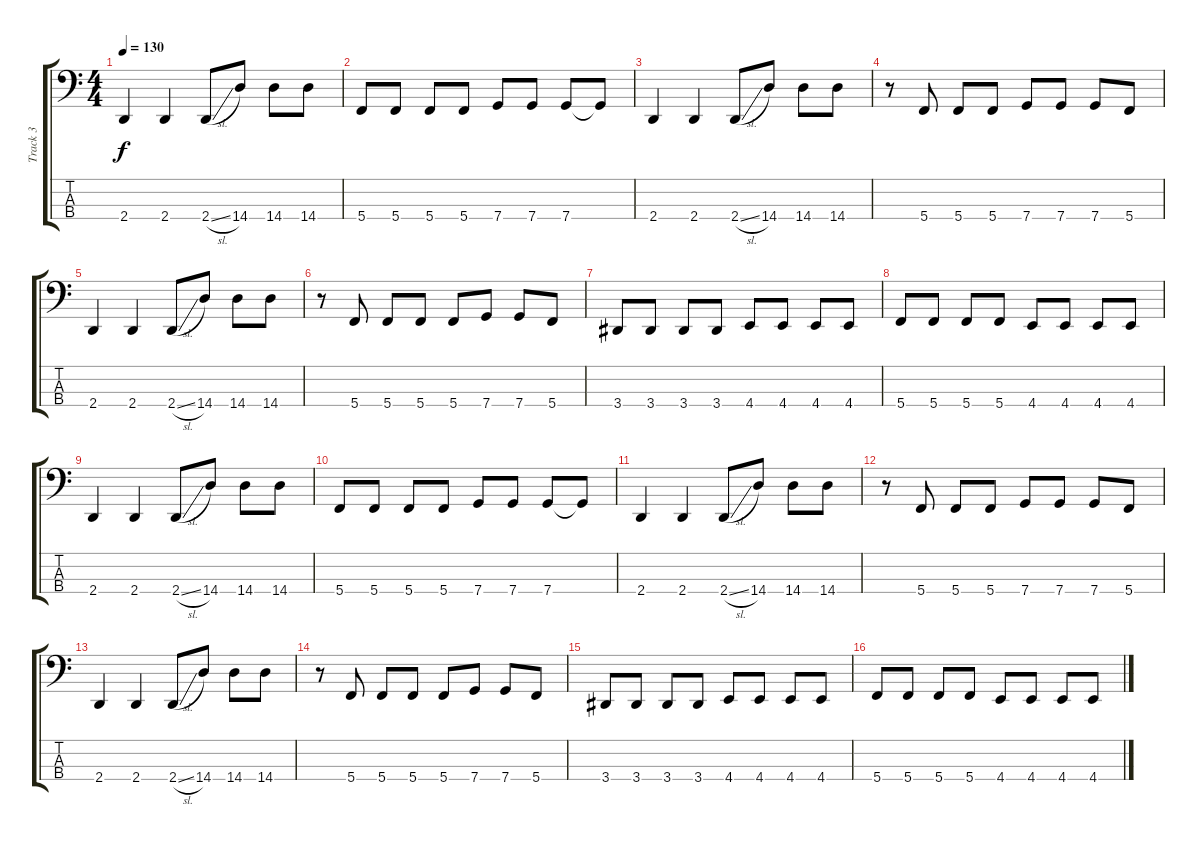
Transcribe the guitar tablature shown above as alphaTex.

\track ("Track 3" "Track 3") {instrument fretlessbass}
\staff {score tabs}
\tuning (F2 C2 G1 C1) {hide}
\ts (4 4)
\tempo 130
\clef f4
\ks c
2.4.4{dy f} 2.4.4 2.4{sl}.8 14.4.8 14.4.8 14.4.8 |
5.4.8 5.4.8 5.4.8 5.4.8 7.4.8 7.4.8 7.4.8 7.4{t}.8 |
2.4.4 2.4.4 2.4{sl}.8 14.4.8 14.4.8 14.4.8 |
r.8 5.4.8 5.4.8 5.4.8 7.4.8 7.4.8 7.4.8 5.4.8 |
2.4.4 2.4.4 2.4{sl}.8 14.4.8 14.4.8 14.4.8 |
r.8 5.4.8 5.4.8 5.4.8 5.4.8 7.4.8 7.4.8 5.4.8 |
3.4.8 3.4.8 3.4.8 3.4.8 4.4.8 4.4.8 4.4.8 4.4.8 |
5.4.8 5.4.8 5.4.8 5.4.8 4.4.8 4.4.8 4.4.8 4.4.8 |
2.4.4 2.4.4 2.4{sl}.8 14.4.8 14.4.8 14.4.8 |
5.4.8 5.4.8 5.4.8 5.4.8 7.4.8 7.4.8 7.4.8 7.4{t}.8 |
2.4.4 2.4.4 2.4{sl}.8 14.4.8 14.4.8 14.4.8 |
r.8 5.4.8 5.4.8 5.4.8 7.4.8 7.4.8 7.4.8 5.4.8 |
2.4.4 2.4.4 2.4{sl}.8 14.4.8 14.4.8 14.4.8 |
r.8 5.4.8 5.4.8 5.4.8 5.4.8 7.4.8 7.4.8 5.4.8 |
3.4.8 3.4.8 3.4.8 3.4.8 4.4.8 4.4.8 4.4.8 4.4.8 |
5.4.8 5.4.8 5.4.8 5.4.8 4.4.8 4.4.8 4.4.8 4.4.8
